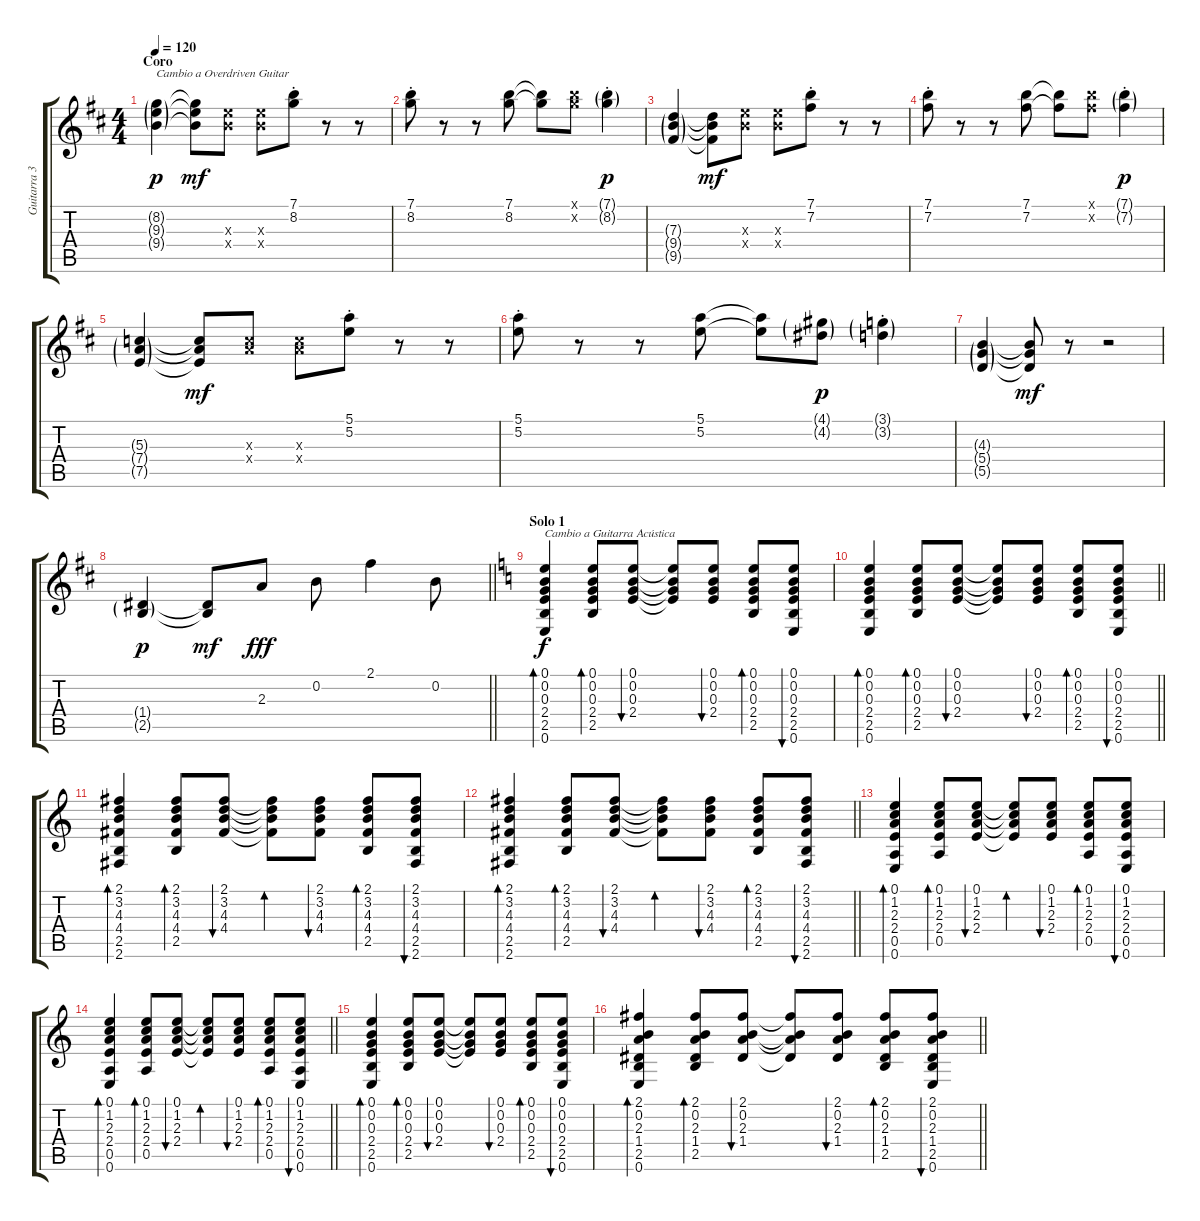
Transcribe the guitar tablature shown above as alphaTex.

\track ("Guitarra 3" "Guitarra 3") {instrument overdrivenguitar}
\staff {score tabs}
\tuning (E4 B3 G3 D3 A2 E2) {hide}
\ts (4 4)
\section ("" "Coro")
\tempo 120
\clef g2
\ks d
(8.2{g} 9.3{g} 9.4{g}).4{txt "Cambio a Overdriven Guitar" dy p instrument overdrivenguitar} (8.2{t} 9.3{t} 9.4{t}).8{dy mf} (9.3{x} 9.4{x}).8 (9.3{x} 9.4{x}).8 (7.1{st} 8.2{st}).8 r.8 r.8 |
(7.1{st} 8.2{st}).8 r.8 r.8 (7.1 8.2).8 (7.1{t} 8.2{t}).8 (7.1{x} 8.2{x}).8 (7.1{g st} 8.2{g st}).4{dy p} |
(7.3{g} 9.4{g} 9.5{g}).4 (7.3{t} 9.4{t} 9.5{t}).8{dy mf} (9.3{x} 9.4{x}).8 (9.3{x} 9.4{x}).8 (7.1{st} 7.2{st}).8 r.8 r.8 |
(7.1{st} 7.2{st}).8 r.8 r.8 (7.1 7.2).8 (7.1{t} 7.2{t}).8 (7.1{x} 7.2{x}).8 (7.1{g st} 7.2{g st}).4{dy p} |
(5.3{g} 7.4{g} 7.5{g}).4 (5.3{t} 7.4{t} 7.5{t}).8{dy mf} (5.3{x} 7.4{x}).8 (5.3{x} 7.4{x}).8 (5.1{st} 5.2{st}).8 r.8 r.8 |
(5.1{st} 5.2{st}).8 r.8 r.8 (5.1 5.2).8 (5.1{t} 5.2{t}).8 (4.1{g} 4.2{g}).8{dy p} (3.1{g st} 3.2{g st}).4 |
(4.3{g} 5.4{g} 5.5{g}).4 (4.3{t} 5.4{t} 5.5{t}).8{dy mf} r.8 r.2 |
\barLineRight lightlight
(1.4{g} 2.5{g}).4{dy p} (1.4{t} 2.5{t}).8{dy mf} 2.3.8{dy fff} 0.2.8 2.1.4 0.2.8 |
\section ("" "Solo 1")
\ks c
(0.1 0.2 0.3 2.4 2.5 0.6).4{bd 60 txt "Cambio a Guitarra Acústica" dy f volume 12 instrument acousticguitarsteel} (0.1 0.2 0.3 2.4 2.5).8{bd 60} (0.1 0.2 0.3 2.4).8{bu 60} (0.1{t} 0.2{t} 0.3{t} 2.4{t}).8 (0.1 0.2 0.3 2.4).8{bu 60} (0.1 0.2 0.3 2.4 2.5).8{bd 60} (0.1 0.2 0.3 2.4 2.5 0.6).8{bu 60} |
\barLineRight lightlight
(0.1 0.2 0.3 2.4 2.5 0.6).4{bd 60} (0.1 0.2 0.3 2.4 2.5).8{bd 60} (0.1 0.2 0.3 2.4).8{bu 60} (0.1{t} 0.2{t} 0.3{t} 2.4{t}).8 (0.1 0.2 0.3 2.4).8{bu 60} (0.1 0.2 0.3 2.4 2.5).8{bd 60} (0.1 0.2 0.3 2.4 2.5 0.6).8{bu 60} |
(2.1 3.2 4.3 4.4 2.5 2.6).4{bd 60} (2.1 3.2 4.3 4.4 2.5).8{bd 60} (2.1 3.2 4.3 4.4).8{bu 60} (2.1{t} 3.2{t} 4.3{t} 4.4{t}).8{bd 60} (2.1 3.2 4.3 4.4).8{bu 60} (2.1 3.2 4.3 4.4 2.5).8{bd 60} (2.1 3.2 4.3 4.4 2.5 2.6).8{bu 60} |
\barLineRight lightlight
(2.1 3.2 4.3 4.4 2.5 2.6).4{bd 60} (2.1 3.2 4.3 4.4 2.5).8{bd 60} (2.1 3.2 4.3 4.4).8{bu 60} (2.1{t} 3.2{t} 4.3{t} 4.4{t}).8{bd 60} (2.1 3.2 4.3 4.4).8{bu 60} (2.1 3.2 4.3 4.4 2.5).8{bd 60} (2.1 3.2 4.3 4.4 2.5 2.6).8{bu 60} |
(0.1 1.2 2.3 2.4 0.5 0.6).4{bd 60} (0.1 1.2 2.3 2.4 0.5).8{bd 60} (0.1 1.2 2.3 2.4).8{bu 60} (0.1{t} 1.2{t} 2.3{t} 2.4{t}).8{bd 60} (0.1 1.2 2.3 2.4).8{bu 60} (0.1 1.2 2.3 2.4 0.5).8{bd 60} (0.1 1.2 2.3 2.4 0.5 0.6).8{bu 60} |
\barLineRight lightlight
(0.1 1.2 2.3 2.4 0.5 0.6).4{bd 60} (0.1 1.2 2.3 2.4 0.5).8{bd 60} (0.1 1.2 2.3 2.4).8{bu 60} (0.1{t} 1.2{t} 2.3{t} 2.4{t}).8{bd 60} (0.1 1.2 2.3 2.4).8{bu 60} (0.1 1.2 2.3 2.4 0.5).8{bd 60} (0.1 1.2 2.3 2.4 0.5 0.6).8{bu 60} |
(0.1 0.2 0.3 2.4 2.5 0.6).4{bd 60} (0.1 0.2 0.3 2.4 2.5).8{bd 60} (0.1 0.2 0.3 2.4).8{bu 60} (0.1{t} 0.2{t} 0.3{t} 2.4{t}).8 (0.1 0.2 0.3 2.4).8{bu 60} (0.1 0.2 0.3 2.4 2.5).8{bd 60} (0.1 0.2 0.3 2.4 2.5 0.6).8{bu 60} |
\barLineRight lightlight
(2.1 0.2 2.3 1.4 2.5 0.6).4{bd 60} (2.1 0.2 2.3 1.4 2.5).8{bd 60} (2.1 0.2 2.3 1.4).8{bu 60} (2.1{t} 0.2{t} 2.3{t} 1.4{t}).8 (2.1 0.2 2.3 1.4).8{bu 60} (2.1 0.2 2.3 1.4 2.5).8{bd 60} (2.1 0.2 2.3 1.4 2.5 0.6).8{bu 60}
